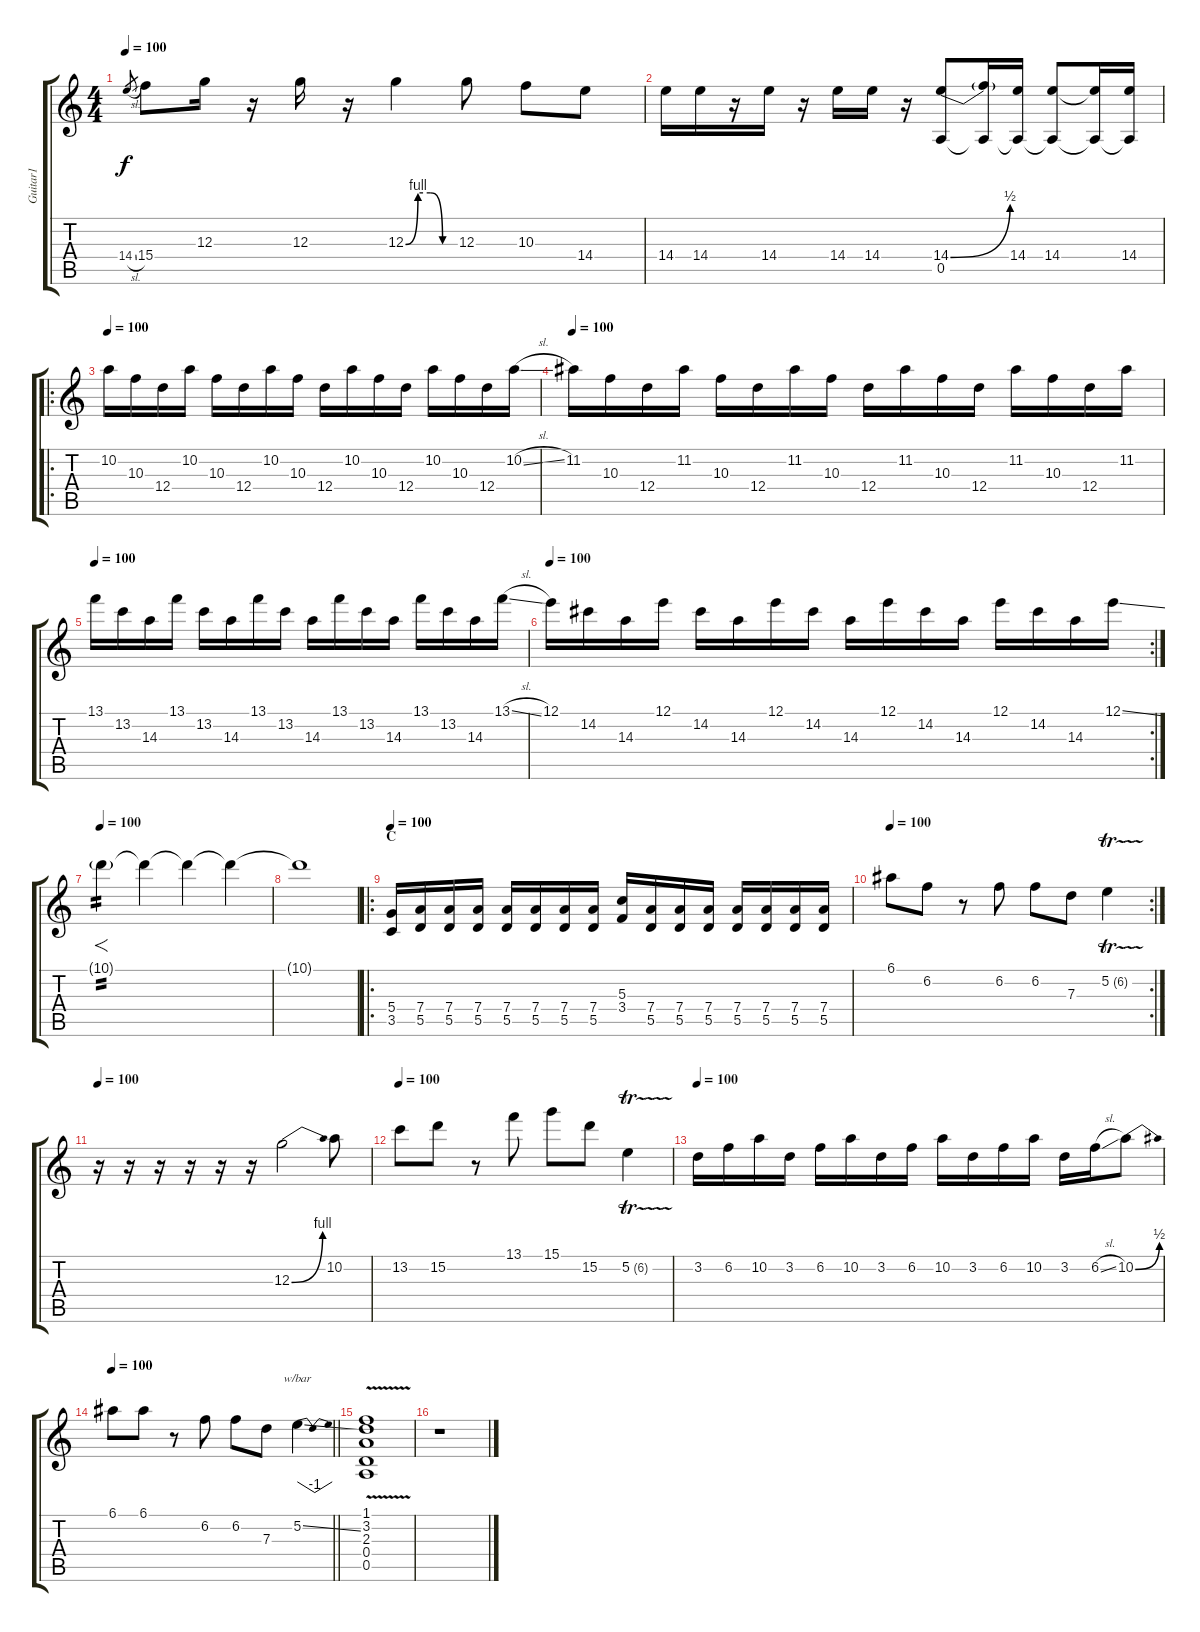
\track ("Guitar1" "Guitar1") {instrument distortionguitar}
\staff {score tabs}
\tuning (E4 B3 G3 D3 A2 E2) {hide}
\ts (4 4)
\tempo 100
\clef g2
\ks c
14.4{sl}.8{gr dy f} 15.4.8 12.3.16 r.16 12.3.16 r.16 12.3{be (custom 0 0 15 4 30 4 45 0 60 0)}.4 12.3.8 10.3.8 14.4.8 |
14.4.16 14.4.16 r.16 14.4.16 r.16 14.4.16 14.4.16 r.16 (14.4{be (bend 0 0 60 2)} 0.5).8 (14.4{t} 0.5{t}).16 (14.4 0.5{t}).16 (14.4 0.5{t}).8 (14.4{t} 0.5{t}).16 (14.4 0.5{t}).16 |
\ro
\tempo 100
10.2.16{instrument distortionguitar} 10.3.16 12.4.16 10.2.16 10.3.16 12.4.16 10.2.16 10.3.16 12.4.16 10.2.16 10.3.16 12.4.16 10.2.16 10.3.16 12.4.16{instrument distortionguitar} 10.2{sl}.16 |
\tempo 100
11.2.16{instrument distortionguitar} 10.3.16 12.4.16 11.2.16 10.3.16 12.4.16 11.2.16 10.3.16 12.4.16 11.2.16 10.3.16 12.4.16 11.2.16 10.3.16 12.4.16 11.2.16 |
\tempo 100
13.1.16{instrument distortionguitar} 13.2.16 14.3.16 13.1.16 13.2.16 14.3.16 13.1.16 13.2.16 14.3.16 13.1.16 13.2.16 14.3.16 13.1.16 13.2.16 14.3.16 13.1{sl}.16 |
\rc 2
\tempo 100
12.1.16{instrument distortionguitar} 14.2.16 14.3.16 12.1.16 14.2.16 14.3.16 12.1.16 14.2.16 14.3.16 12.1.16 14.2.16 14.3.16 12.1.16 14.2.16 14.3.16 12.1{ss}.16 |
\tempo 100
10.1{g}.4{f tp 2 volume 6 instrument distortionguitar} 10.1{t}.4{volume 9 instrument distortionguitar} 10.1{t}.4{volume 11 instrument distortionguitar} 10.1{t}.4{volume 12 instrument distortionguitar} |
10.1{t}.1{volume 15} |
\ro
\section ("" "C")
\tempo 100
(5.4 3.5).16 (7.4 5.5).16 (7.4 5.5).16 (7.4 5.5).16 (7.4 5.5).16 (7.4 5.5).16 (7.4 5.5).16 (7.4 5.5).16 (5.3 3.4).16 (7.4 5.5).16 (7.4 5.5).16 (7.4 5.5).16 (7.4 5.5).16 (7.4 5.5).16 (7.4 5.5).16 (7.4 5.5).16 |
\rc 2
\tempo 100
6.1.8 6.2.8 r.8 6.2.8 6.2.8 7.3.8 5.2{tr (6 32)}.4 |
\tempo 100
r.16 r.16 r.16{volume 0 instrument distortionguitar} r.16 r.16 r.16 12.3{be (bend 0 0 60 4)}.2 10.2.8 |
\tempo 100
13.2.8 15.2.8 r.8 13.1.8 15.1.8 15.2.8 5.2{tr (6 32)}.4 |
\tempo 100
3.2.16 6.2.16 10.2.16 3.2.16 6.2.16 10.2.16 3.2.16 6.2.16 10.2.16 3.2.16 6.2.16 10.2.16 3.2.16 6.2{sl}.16 10.2{be (bend 0 0 60 2)}.8 |
\tempo 100
\barLineRight lightlight
6.1.8 6.1.8 r.8 6.2.8 6.2.8 7.3.8 5.2{ss}.4{tbe (dip default 0 0 30 -4 60 0)} |
(1.1{v} 3.2 2.3 0.4 0.5).1 |
r.1
